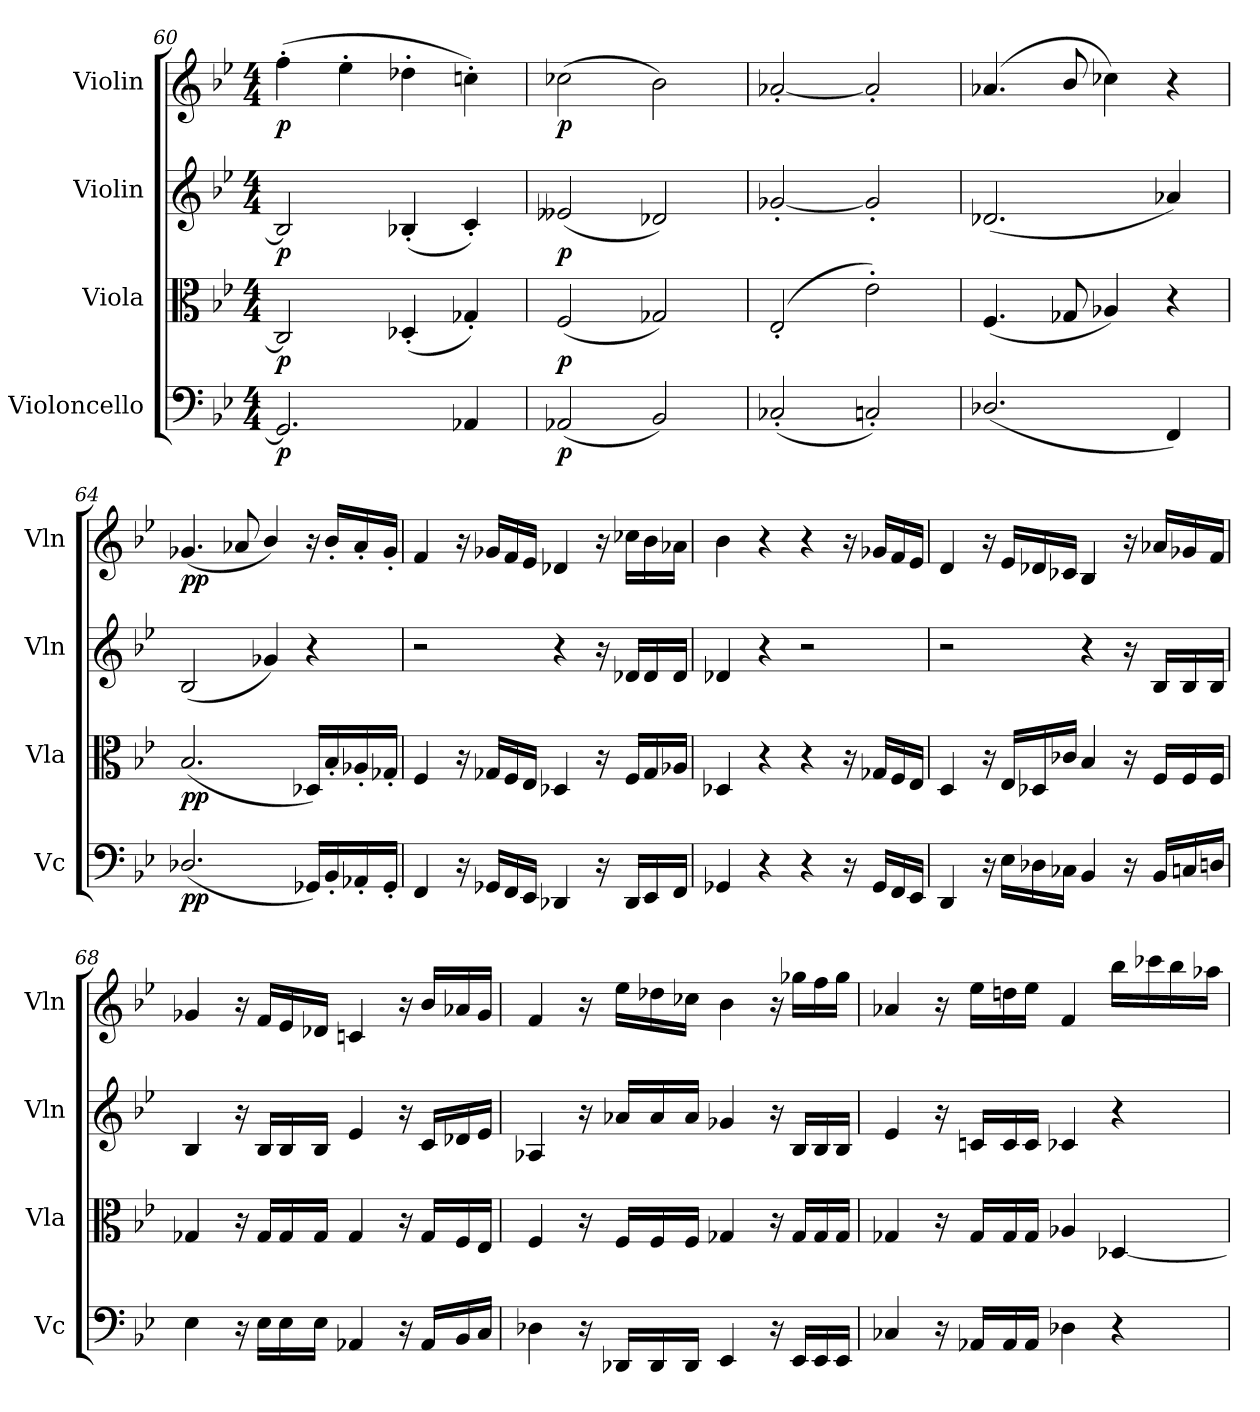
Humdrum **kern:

**kern	**dynam	**kern	**dynam	**kern	**dynam	**kern	**dynam
*part4	*part4	*part3	*part3	*part2	*part2	*part1	*part1
*staff4	*staff4	*staff3	*staff3	*staff2	*staff2	*staff1	*staff1
*I"Violoncello	*	*I"Viola	*	*I"Violin	*	*I"Violin	*
*I'Vc	*	*I'Vla	*	*I'Vln	*	*I'Vln	*
*clefF4	*	*clefC3	*	*clefG2	*	*clefG2	*
*k[b-e-]	*	*k[b-e-]	*	*k[b-e-]	*	*k[b-e-]	*
*B-:	*	*B-:	*	*B-:	*	*B-:	*
*M4/4	*	*M4/4	*	*M4/4	*	*M4/4	*
=60	=60	=60	=60	=60	=60	=60	=60
2.GG-/]	p	2C/]	p	2B--/]	p	(4ff'\	p
.	.	.	.	.	.	4ee-'\	.
.	.	(4D-X'/	.	(4B-X'/	.	4dd-X'\	.
4AA-X/	.	4G-X'/)	.	4c'/)	.	4ccn'\)	.
=61	=61	=61	=61	=61	=61	=61	=61
(2AA-X/	p	(2F/	p	(2e--X/	p	(2cc-X\	p
2BB-/)	.	2G-X/)	.	2d-X/)	.	2b-\)	.
=62	=62	=62	=62	=62	=62	=62	=62
(2C-X'/	.	(2E-'/	.	[2g-X'/	.	[2a-X'/	.
2Cn'/)	.	2e-'\)	.	2g-'/]	.	2a-'/]	.
=63	=63	=63	=63	=63	=63	=63	=63
(2.D-X/	.	(4.F/	.	(2.d-X/	.	(4.a-X/	.
.	.	8G-X/	.	.	.	8b-/	.
.	.	4A-X/)	.	.	.	4cc-X\)	.
4FF/)	.	4r	.	4a-X/)	.	4r	.
=64	=64	=64	=64	=64	=64	=64	=64
(2.D-X/	pp	(2.B-/	pp	(2B-/	.	(4.g-X/	pp
.	.	.	.	.	.	8a-X/	.
.	.	.	.	4g-X/)	.	4b-/)	.
16GG-X/LL)	.	16D-X/LL)	.	4r	.	16r	.
16BB-'/	.	16B-'/	.	.	.	16b-'/LL	.
16AA-X'/	.	16A-X'/	.	.	.	16a-'/	.
16GG-'/JJ	.	16G-X'/JJ	.	.	.	16g-'/JJ	.
=65	=65	=65	=65	=65	=65	=65	=65
4FF/	.	4F/	.	2r	.	4f/	.
16r	.	16r	.	.	.	16r	.
16GG-X/LL	.	16G-X/LL	.	.	.	16g-X/LL	.
16FF/	.	16F/	.	.	.	16f/	.
16EE-/JJ	.	16E-/JJ	.	.	.	16e-/JJ	.
4DD-X/	.	4D-X/	.	4r	.	4d-X/	.
16r	.	16r	.	16r	.	16r	.
16DD-/LL	.	16F/LL	.	16d-X/LL	.	16cc-X\LL	.
16EE-/	.	16G-/	.	16d-/	.	16b-\	.
16FF/JJ	.	16A-X/JJ	.	16d-/JJ	.	16a-X\JJ	.
=66	=66	=66	=66	=66	=66	=66	=66
4GG-X/	.	4D-X/	.	4d-X/	.	4b-\	.
4r	.	4r	.	4r	.	4r	.
4r	.	4r	.	2r	.	4r	.
16r	.	16r	.	.	.	16r	.
16GG-/LL	.	16G-X/LL	.	.	.	16g-X/LL	.
16FF/	.	16F/	.	.	.	16f/	.
16EE-/JJ	.	16E-/JJ	.	.	.	16e-/JJ	.
=67	=67	=67	=67	=67	=67	=67	=67
4DD/	.	4D/	.	2r	.	4d/	.
16r	.	16r	.	.	.	16r	.
16E-\LL	.	16E-/LL	.	.	.	16e-/LL	.
16D-X\	.	16D-X/	.	.	.	16d-X/	.
16C-X\JJ	.	16c-X/JJ	.	.	.	16c-X/JJ	.
4BB-/	.	4B-/	.	4r	.	4B-/	.
16r	.	16r	.	16r	.	16r	.
16BB-/LL	.	16F/LL	.	16B-/LL	.	16a-X/LL	.
16Cn/	.	16F/	.	16B-/	.	16g-X/	.
16Dn/JJ	.	16F/JJ	.	16B-/JJ	.	16f/JJ	.
=68	=68	=68	=68	=68	=68	=68	=68
4E-\	.	4G-X/	.	4B-/	.	4g-X/	.
16r	.	16r	.	16r	.	16r	.
16E-\LL	.	16G-/LL	.	16B-/LL	.	16f/LL	.
16E-\	.	16G-/	.	16B-/	.	16e-/	.
16E-\JJ	.	16G-/JJ	.	16B-/JJ	.	16d-X/JJ	.
4AA-X/	.	4G-/	.	4e-/	.	4cn/	.
16r	.	16r	.	16r	.	16r	.
16AA-/LL	.	16G-/LL	.	16c/LL	.	16b-/LL	.
16BB-/	.	16F/	.	16d-X/	.	16a-X/	.
16C/JJ	.	16E-/JJ	.	16e-/JJ	.	16g-/JJ	.
=69	=69	=69	=69	=69	=69	=69	=69
4D-X\	.	4F/	.	4A-X/	.	4f/	.
16r	.	16r	.	16r	.	16r	.
16DD-X/LL	.	16F/LL	.	16a-X/LL	.	16ee-\LL	.
16DD-/	.	16F/	.	16a-/	.	16dd-X\	.
16DD-/JJ	.	16F/JJ	.	16a-/JJ	.	16cc-X\JJ	.
4EE-/	.	4G-X/	.	4g-X/	.	4b-\	.
16r	.	16r	.	16r	.	16r	.
16EE-/LL	.	16G-/LL	.	16B-/LL	.	16gg-X\LL	.
16EE-/	.	16G-/	.	16B-/	.	16ff\	.
16EE-/JJ	.	16G-/JJ	.	16B-/JJ	.	16gg-\JJ	.
=70	=70	=70	=70	=70	=70	=70	=70
4C-X/	.	4G-X/	.	4e-/	.	4a-X/	.
16r	.	16r	.	16r	.	16r	.
16AA-X/LL	.	16G-/LL	.	16cn/LL	.	16ee-\LL	.
16AA-/	.	16G-/	.	16c/	.	16ddn\	.
16AA-/JJ	.	16G-/JJ	.	16c/JJ	.	16ee-\JJ	.
4D-X\	.	4A-X/	.	4c-X/	.	4f/	.
4r	.	[4D-X/	.	4r	.	16bb-\LL	.
.	.	.	.	.	.	16ccc-X\	.
.	.	.	.	.	.	16bb-\	.
.	.	.	.	.	.	16aa-X\JJ	.
=	=	=	=	=	=	=	=
*-	*-	*-	*-	*-	*-	*-	*-
